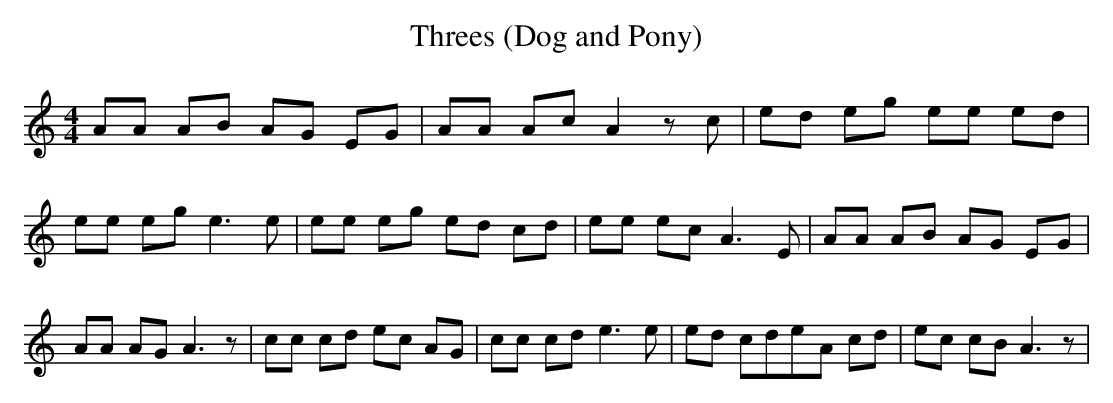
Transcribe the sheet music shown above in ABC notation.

X:1
T:Threes (Dog and Pony)
M:4/4
L:1/8
K:C
 AA AB AG EG| AA Ac A2 z c| ed eg ee ed| ee eg e3 e| ee eg ed cd| ee ec A3 E|\
 AA AB AG EG| AA AG A3 z| cc cd ec AG| cc cd e3 e| ed cde-A cd| ec cB A3 z|\
